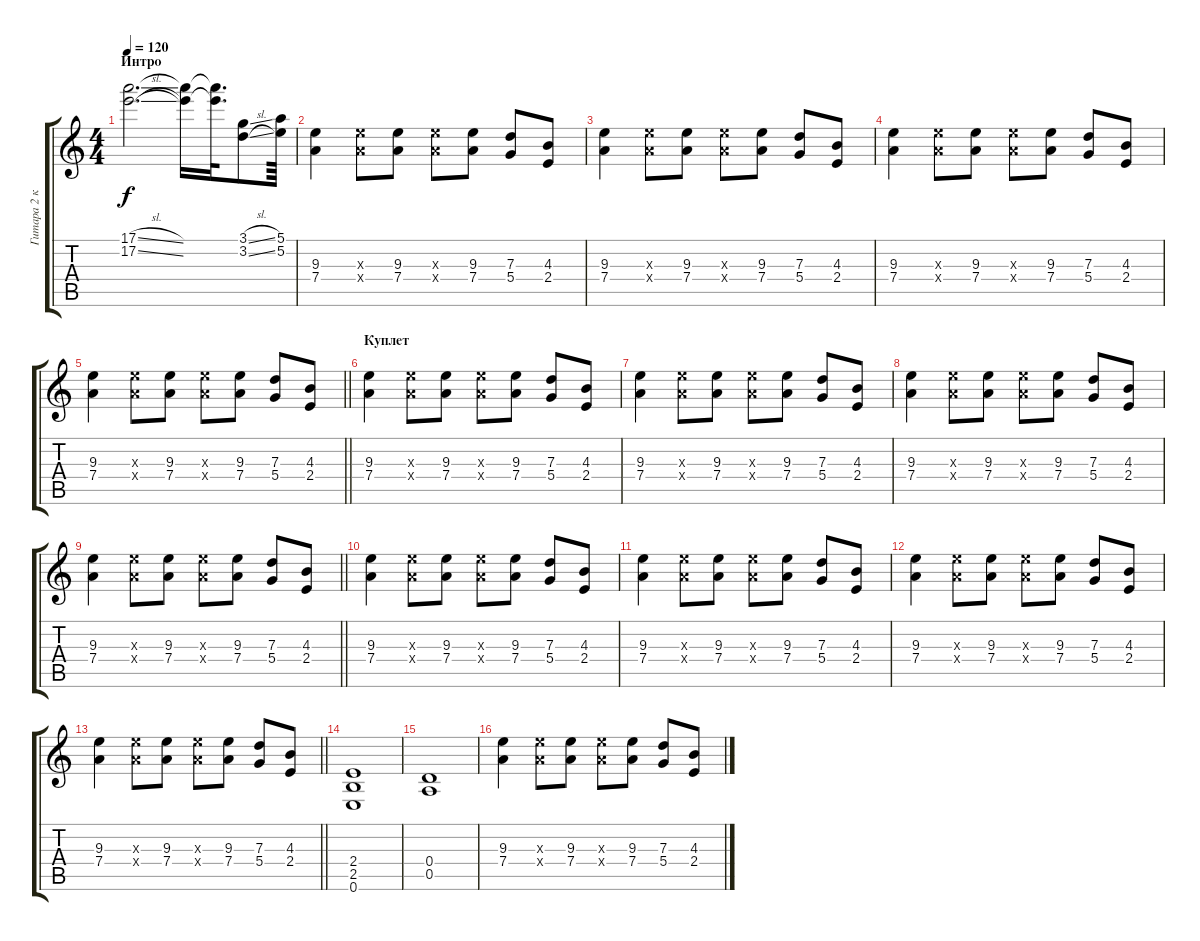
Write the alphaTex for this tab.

\track ("Гитара 2 к.2" "Гитара 2 к") {instrument distortionguitar}
\staff {score tabs}
\tuning (E4 B3 G3 D3 A2 E2) {hide}
\ts (4 4)
\section ("" "Интро")
\tempo 120
\clef g2
\ks c
(17.1{sl} 17.2{sl}).2{d dy f instrument distortionguitar} (17.1{t} 17.2{t}).16 (17.1{t} 17.2{t}).32{d} (3.1{sl} 3.2{sl}).8 (5.1 5.2).64 |
(9.3 7.4).4 (9.3{x} 7.4{x}).8 (9.3 7.4).8 (9.3{x} 7.4{x}).8 (9.3 7.4).8 (7.3 5.4).8 (4.3 2.4).8 |
(9.3 7.4).4 (9.3{x} 7.4{x}).8 (9.3 7.4).8 (9.3{x} 7.4{x}).8 (9.3 7.4).8 (7.3 5.4).8 (4.3 2.4).8 |
(9.3 7.4).4 (9.3{x} 7.4{x}).8 (9.3 7.4).8 (9.3{x} 7.4{x}).8 (9.3 7.4).8 (7.3 5.4).8 (4.3 2.4).8 |
\barLineRight lightlight
(9.3 7.4).4 (9.3{x} 7.4{x}).8 (9.3 7.4).8 (9.3{x} 7.4{x}).8 (9.3 7.4).8 (7.3 5.4).8 (4.3 2.4).8 |
\section ("" "Куплет")
(9.3 7.4).4 (9.3{x} 7.4{x}).8 (9.3 7.4).8 (9.3{x} 7.4{x}).8 (9.3 7.4).8 (7.3 5.4).8 (4.3 2.4).8 |
(9.3 7.4).4 (9.3{x} 7.4{x}).8 (9.3 7.4).8 (9.3{x} 7.4{x}).8 (9.3 7.4).8 (7.3 5.4).8 (4.3 2.4).8 |
(9.3 7.4).4 (9.3{x} 7.4{x}).8 (9.3 7.4).8 (9.3{x} 7.4{x}).8 (9.3 7.4).8 (7.3 5.4).8 (4.3 2.4).8 |
\barLineRight lightlight
(9.3 7.4).4 (9.3{x} 7.4{x}).8 (9.3 7.4).8 (9.3{x} 7.4{x}).8 (9.3 7.4).8 (7.3 5.4).8 (4.3 2.4).8 |
(9.3 7.4).4 (9.3{x} 7.4{x}).8 (9.3 7.4).8 (9.3{x} 7.4{x}).8 (9.3 7.4).8 (7.3 5.4).8 (4.3 2.4).8 |
(9.3 7.4).4 (9.3{x} 7.4{x}).8 (9.3 7.4).8 (9.3{x} 7.4{x}).8 (9.3 7.4).8 (7.3 5.4).8 (4.3 2.4).8 |
(9.3 7.4).4 (9.3{x} 7.4{x}).8 (9.3 7.4).8 (9.3{x} 7.4{x}).8 (9.3 7.4).8 (7.3 5.4).8 (4.3 2.4).8 |
\barLineRight lightlight
(9.3 7.4).4 (9.3{x} 7.4{x}).8 (9.3 7.4).8 (9.3{x} 7.4{x}).8 (9.3 7.4).8 (7.3 5.4).8 (4.3 2.4).8 |
(2.4 2.5 0.6).1 |
(0.4 0.5).1 |
(9.3 7.4).4 (9.3{x} 7.4{x}).8 (9.3 7.4).8 (9.3{x} 7.4{x}).8 (9.3 7.4).8 (7.3 5.4).8 (4.3 2.4).8
